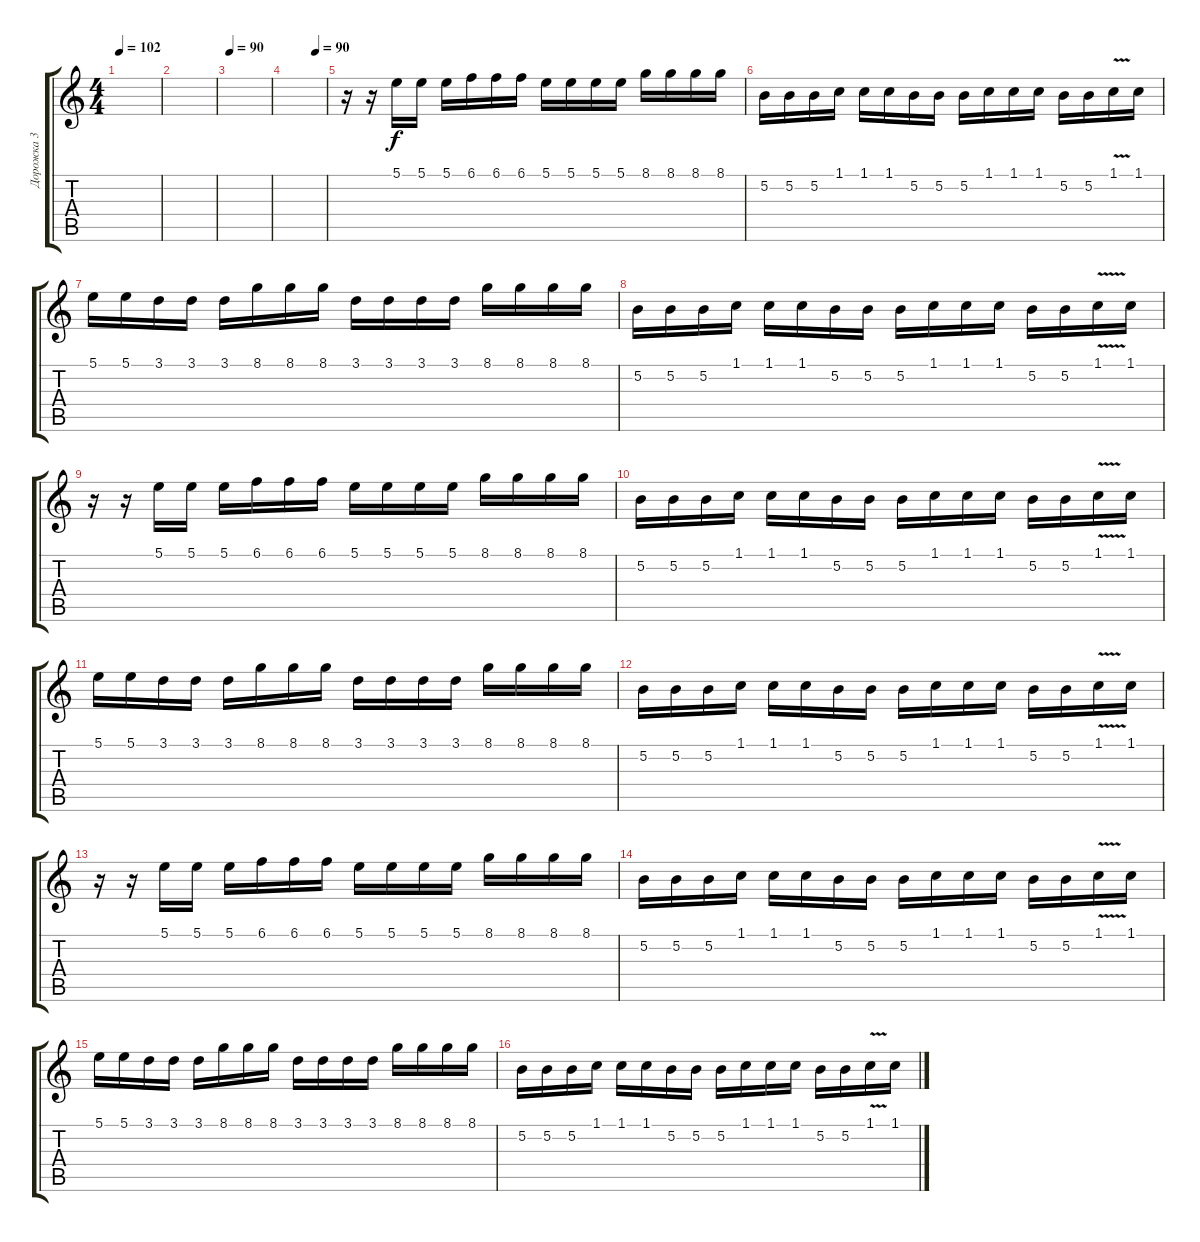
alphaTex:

\track ("Дорожка 3" "Дорожка 3") {instrument electricguitarclean}
\staff {score tabs}
\tuning (B3 Gb3 D3 A2 E2 B1) {hide}
\ts (4 4)
\tempo 102
\clef g2
\ks c
|
|
\tempo 90
|
\tempo (90 0.75)
|
r.16 r.16 5.1.16 5.1.16 5.1.16 6.1.16 6.1.16 6.1.16 5.1.16 5.1.16 5.1.16 5.1.16 8.1.16 8.1.16 8.1.16 8.1.16 |
5.2.16 5.2.16 5.2.16 1.1.16 1.1.16 1.1.16 5.2.16 5.2.16 5.2.16 1.1.16 1.1.16 1.1.16 5.2.16 5.2.16 1.1{v}.16 1.1.16 |
5.1.16 5.1.16 3.1.16 3.1.16 3.1.16 8.1.16 8.1.16 8.1.16 3.1.16 3.1.16 3.1.16 3.1.16 8.1.16 8.1.16 8.1.16 8.1.16 |
5.2.16 5.2.16 5.2.16 1.1.16 1.1.16 1.1.16 5.2.16 5.2.16 5.2.16 1.1.16 1.1.16 1.1.16 5.2.16 5.2.16 1.1{v}.16 1.1.16 |
r.16 r.16 5.1.16 5.1.16 5.1.16 6.1.16 6.1.16 6.1.16 5.1.16 5.1.16 5.1.16 5.1.16 8.1.16 8.1.16 8.1.16 8.1.16 |
5.2.16 5.2.16 5.2.16 1.1.16 1.1.16 1.1.16 5.2.16 5.2.16 5.2.16 1.1.16 1.1.16 1.1.16 5.2.16 5.2.16 1.1{v}.16 1.1.16 |
5.1.16 5.1.16 3.1.16 3.1.16 3.1.16 8.1.16 8.1.16 8.1.16 3.1.16 3.1.16 3.1.16 3.1.16 8.1.16 8.1.16 8.1.16 8.1.16 |
5.2.16 5.2.16 5.2.16 1.1.16 1.1.16 1.1.16 5.2.16 5.2.16 5.2.16 1.1.16 1.1.16 1.1.16 5.2.16 5.2.16 1.1{v}.16 1.1.16 |
r.16 r.16 5.1.16 5.1.16 5.1.16 6.1.16 6.1.16 6.1.16 5.1.16 5.1.16 5.1.16 5.1.16 8.1.16 8.1.16 8.1.16 8.1.16 |
5.2.16 5.2.16 5.2.16 1.1.16 1.1.16 1.1.16 5.2.16 5.2.16 5.2.16 1.1.16 1.1.16 1.1.16 5.2.16 5.2.16 1.1{v}.16 1.1.16 |
5.1.16 5.1.16 3.1.16 3.1.16 3.1.16 8.1.16 8.1.16 8.1.16 3.1.16 3.1.16 3.1.16 3.1.16 8.1.16 8.1.16 8.1.16 8.1.16 |
5.2.16 5.2.16 5.2.16 1.1.16 1.1.16 1.1.16 5.2.16 5.2.16 5.2.16 1.1.16 1.1.16 1.1.16 5.2.16 5.2.16 1.1{v}.16 1.1.16
